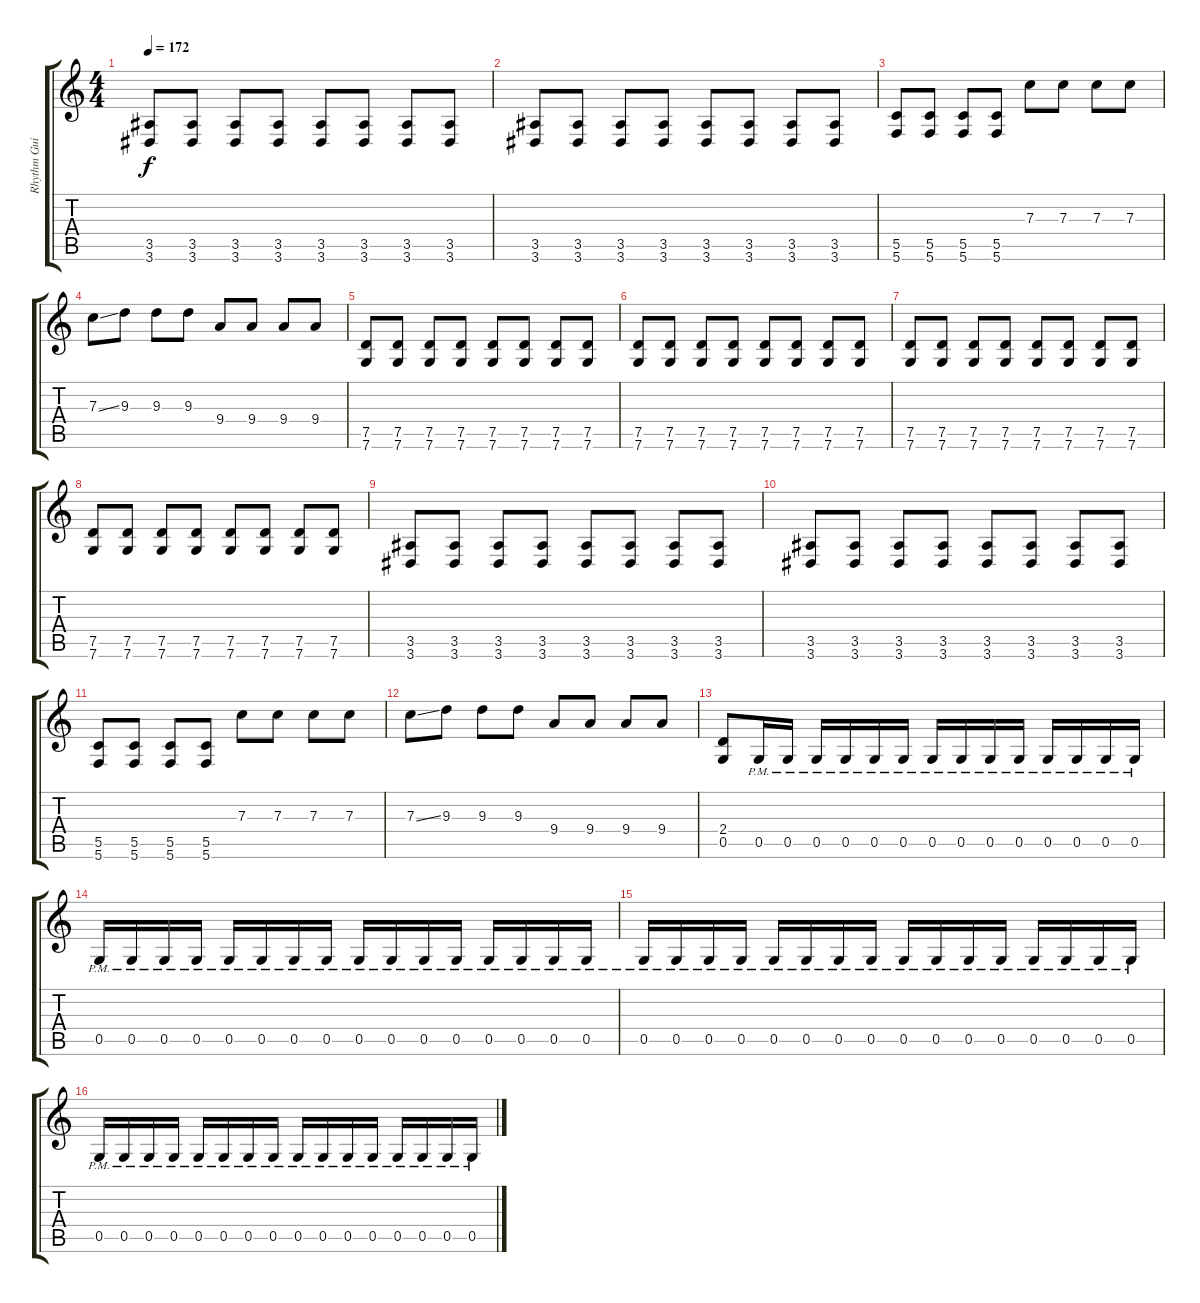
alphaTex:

\track ("Rhythm Guitar 1" "Rhythm Gui") {instrument distortionguitar}
\staff {score tabs}
\tuning (D4 A3 F3 C3 G2 C2) {hide}
\ts (4 4)
\tempo 172
\clef g2
\ks c
(3.5 3.6).8{dy f} (3.5 3.6).8 (3.5 3.6).8 (3.5 3.6).8 (3.5 3.6).8 (3.5 3.6).8 (3.5 3.6).8 (3.5 3.6).8 |
(3.5 3.6).8 (3.5 3.6).8 (3.5 3.6).8 (3.5 3.6).8 (3.5 3.6).8 (3.5 3.6).8 (3.5 3.6).8 (3.5 3.6).8 |
(5.5 5.6).8 (5.5 5.6).8 (5.5 5.6).8 (5.5 5.6).8 7.3.8 7.3.8 7.3.8 7.3.8 |
7.3{ss}.8 9.3.8 9.3.8 9.3.8 9.4.8 9.4.8 9.4.8 9.4.8 |
(7.5 7.6).8 (7.5 7.6).8 (7.5 7.6).8 (7.5 7.6).8 (7.5 7.6).8 (7.5 7.6).8 (7.5 7.6).8 (7.5 7.6).8 |
(7.5 7.6).8 (7.5 7.6).8 (7.5 7.6).8 (7.5 7.6).8 (7.5 7.6).8 (7.5 7.6).8 (7.5 7.6).8 (7.5 7.6).8 |
(7.5 7.6).8 (7.5 7.6).8 (7.5 7.6).8 (7.5 7.6).8 (7.5 7.6).8 (7.5 7.6).8 (7.5 7.6).8 (7.5 7.6).8 |
(7.5 7.6).8 (7.5 7.6).8 (7.5 7.6).8 (7.5 7.6).8 (7.5 7.6).8 (7.5 7.6).8 (7.5 7.6).8 (7.5 7.6).8 |
(3.5 3.6).8 (3.5 3.6).8 (3.5 3.6).8 (3.5 3.6).8 (3.5 3.6).8 (3.5 3.6).8 (3.5 3.6).8 (3.5 3.6).8 |
(3.5 3.6).8 (3.5 3.6).8 (3.5 3.6).8 (3.5 3.6).8 (3.5 3.6).8 (3.5 3.6).8 (3.5 3.6).8 (3.5 3.6).8 |
(5.5 5.6).8 (5.5 5.6).8 (5.5 5.6).8 (5.5 5.6).8 7.3.8 7.3.8 7.3.8 7.3.8 |
7.3{ss}.8 9.3.8 9.3.8 9.3.8 9.4.8 9.4.8 9.4.8 9.4.8 |
(2.4 0.5).8 0.5{pm}.16 0.5{pm}.16 0.5{pm}.16 0.5{pm}.16 0.5{pm}.16 0.5{pm}.16 0.5{pm}.16 0.5{pm}.16 0.5{pm}.16 0.5{pm}.16 0.5{pm}.16 0.5{pm}.16 0.5{pm}.16 0.5{pm}.16 |
0.5{pm}.16 0.5{pm}.16 0.5{pm}.16 0.5{pm}.16 0.5{pm}.16 0.5{pm}.16 0.5{pm}.16 0.5{pm}.16 0.5{pm}.16 0.5{pm}.16 0.5{pm}.16 0.5{pm}.16 0.5{pm}.16 0.5{pm}.16 0.5{pm}.16 0.5{pm}.16 |
0.5{pm}.16 0.5{pm}.16 0.5{pm}.16 0.5{pm}.16 0.5{pm}.16 0.5{pm}.16 0.5{pm}.16 0.5{pm}.16 0.5{pm}.16 0.5{pm}.16 0.5{pm}.16 0.5{pm}.16 0.5{pm}.16 0.5{pm}.16 0.5{pm}.16 0.5{pm}.16 |
0.5{pm}.16 0.5{pm}.16 0.5{pm}.16 0.5{pm}.16 0.5{pm}.16 0.5{pm}.16 0.5{pm}.16 0.5{pm}.16 0.5{pm}.16 0.5{pm}.16 0.5{pm}.16 0.5{pm}.16 0.5{pm}.16 0.5{pm}.16 0.5{pm}.16 0.5{pm}.16
